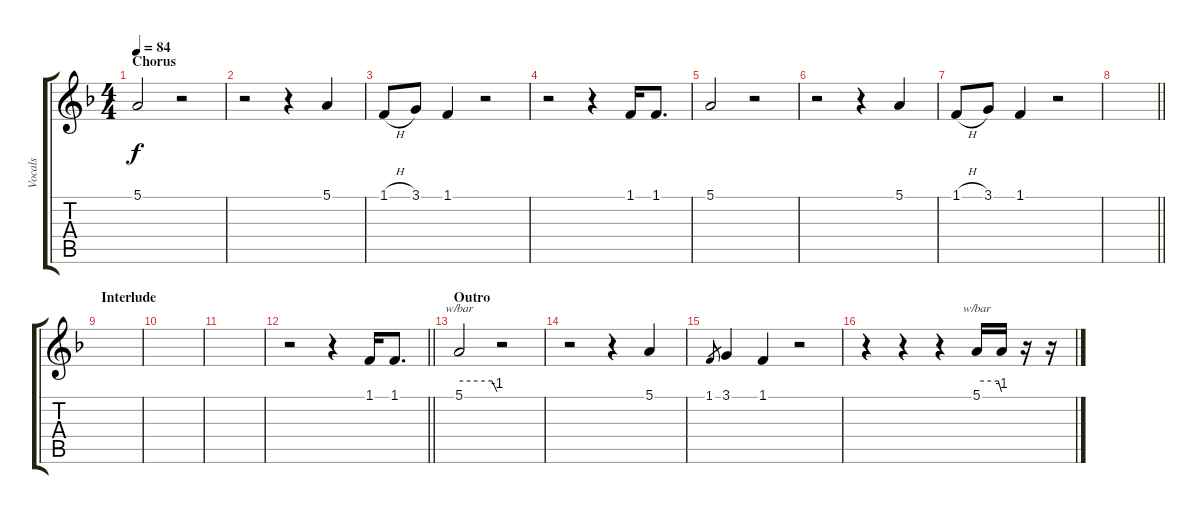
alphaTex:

\track ("Vocals" "Vocals") {instrument altosax}
\staff {score tabs}
\tuning (E4 B3 G3 D3 A2 E2) {hide}
\ts (4 4)
\section ("" "Chorus")
\tempo 84
\clef g2
\ks f
5.1.2{dy f} r.2 |
r.2 r.4 5.1.4 |
1.1{h}.8 3.1.8 1.1.4 r.2 |
r.2 r.4 1.1.16 1.1.8{d} |
5.1.2 r.2 |
r.2 r.4 5.1.4 |
1.1{h}.8 3.1.8 1.1.4 r.2 |
\barLineRight lightlight
|
\section ("" "Interlude")
|
|
|
\barLineRight lightlight
r.2 r.4 1.1.16 1.1.8{d} |
\section ("" "Outro")
5.1.2{tbe (custom default 0 0 52 0 60 -4)} r.2 |
r.2 r.4 5.1.4 |
1.1.8{gr} 3.1.4 1.1.4 r.2 |
r.4 r.4 r.4 5.1.16{tbe (custom default 0 0 52 0 60 -4)} 5.1{t}.16 r.16 r.16
